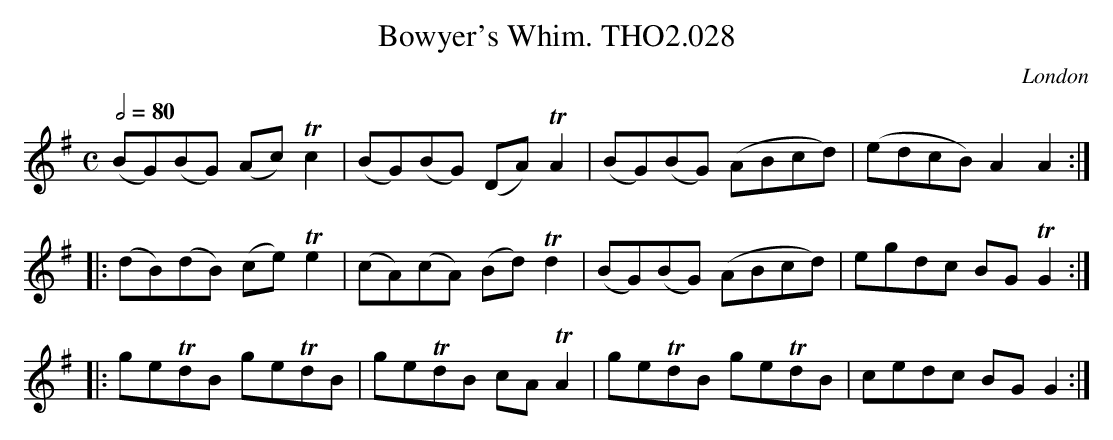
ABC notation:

X:1
T:Bowyer's Whim. THO2.028
O:London
M:C
L:1/8
Q:1/2=80
K:G
(BG)(BG) (Ac) Tc2|(BG)(BG) (DA) TA2|(BG)(BG) (ABcd)|(edcB) A2A2:|
|:(dB)(dB) (ce) Te2|(cA)(cA) (Bd) Td2|(BG)(BG) (ABcd)|egdc BG TG2:|
|:geTdB geTdB|geTdB cA TA2|geTdB geTdB|cedc BG G2:|
